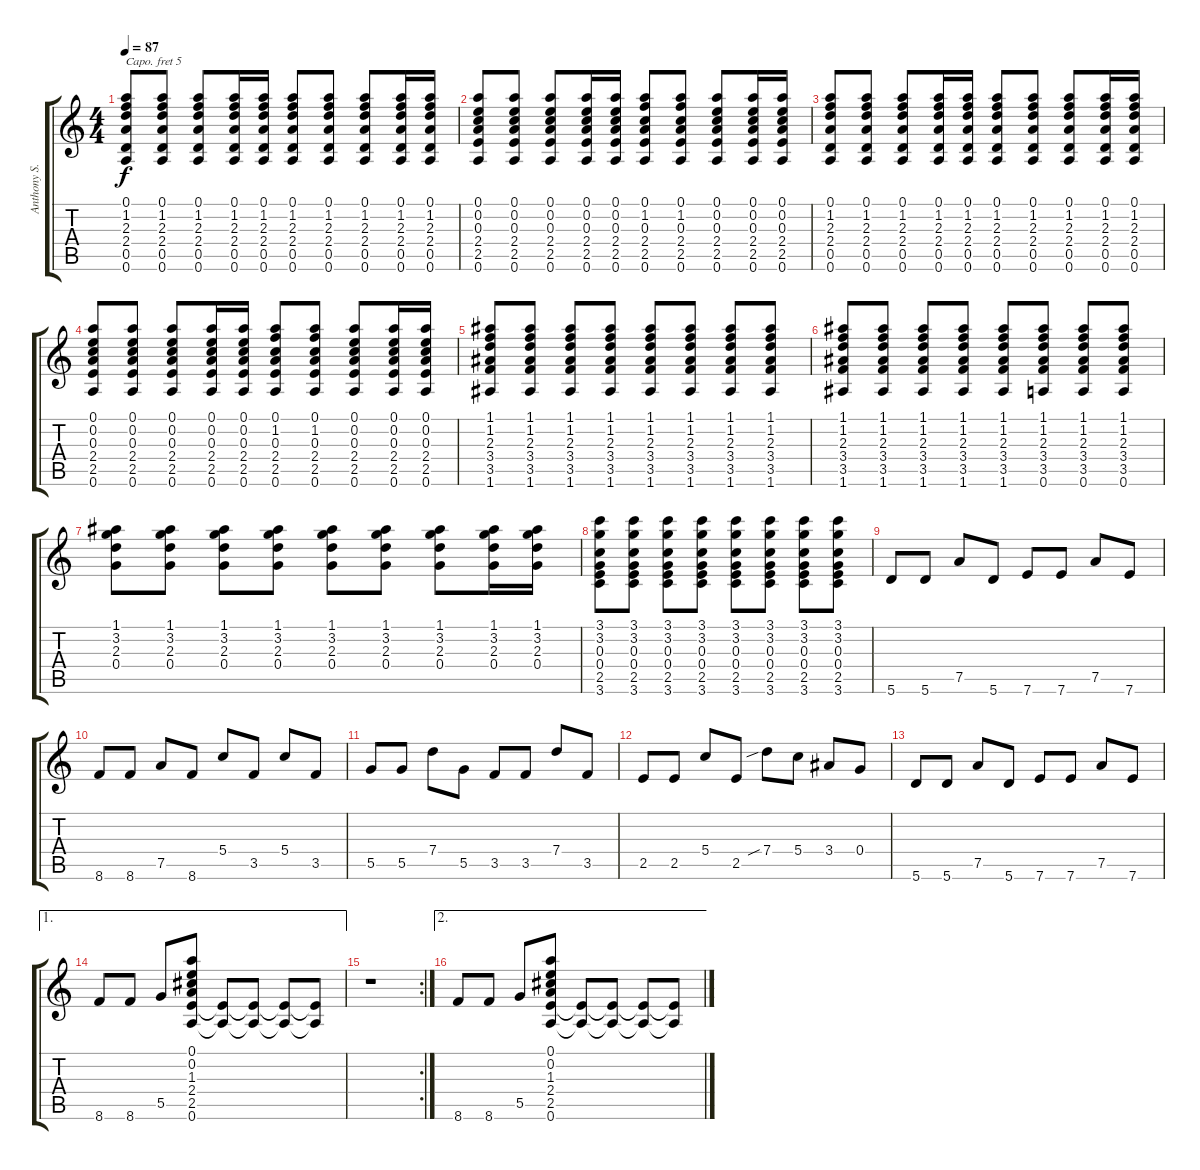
\track ("Anthony S." "Anthony S.") {instrument acousticguitarsteel}
\staff {score tabs}
\capo 5
\tuning (E4 B3 G3 D3 A2 E2) {hide}
\ts (4 4)
\tempo 87
\clef g2
\ks c
(0.1 1.2 2.3 2.4 0.5 0.6).8{dy f} (0.1 1.2 2.3 2.4 0.5 0.6).8 (0.1 1.2 2.3 2.4 0.5 0.6).8 (0.1 1.2 2.3 2.4 0.5 0.6).16 (0.1 1.2 2.3 2.4 0.5 0.6).16 (0.1 1.2 2.3 2.4 0.5 0.6).8 (0.1 1.2 2.3 2.4 0.5 0.6).8 (0.1 1.2 2.3 2.4 0.5 0.6).8 (0.1 1.2 2.3 2.4 0.5 0.6).16 (0.1 1.2 2.3 2.4 0.5 0.6).16 |
(0.1 0.2 0.3 2.4 2.5 0.6).8 (0.1 0.2 0.3 2.4 2.5 0.6).8 (0.1 0.2 0.3 2.4 2.5 0.6).8 (0.1 0.2 0.3 2.4 2.5 0.6).16 (0.1 0.2 0.3 2.4 2.5 0.6).16 (0.1 1.2 0.3 2.4 2.5 0.6).8 (0.1 1.2 0.3 2.4 2.5 0.6).8 (0.1 0.2 0.3 2.4 2.5 0.6).8 (0.1 0.2 0.3 2.4 2.5 0.6).16 (0.1 0.2 0.3 2.4 2.5 0.6).16 |
(0.1 1.2 2.3 2.4 0.5 0.6).8 (0.1 1.2 2.3 2.4 0.5 0.6).8 (0.1 1.2 2.3 2.4 0.5 0.6).8 (0.1 1.2 2.3 2.4 0.5 0.6).16 (0.1 1.2 2.3 2.4 0.5 0.6).16 (0.1 1.2 2.3 2.4 0.5 0.6).8 (0.1 1.2 2.3 2.4 0.5 0.6).8 (0.1 1.2 2.3 2.4 0.5 0.6).8 (0.1 1.2 2.3 2.4 0.5 0.6).16 (0.1 1.2 2.3 2.4 0.5 0.6).16 |
(0.1 0.2 0.3 2.4 2.5 0.6).8 (0.1 0.2 0.3 2.4 2.5 0.6).8 (0.1 0.2 0.3 2.4 2.5 0.6).8 (0.1 0.2 0.3 2.4 2.5 0.6).16 (0.1 0.2 0.3 2.4 2.5 0.6).16 (0.1 1.2 0.3 2.4 2.5 0.6).8 (0.1 1.2 0.3 2.4 2.5 0.6).8 (0.1 0.2 0.3 2.4 2.5 0.6).8 (0.1 0.2 0.3 2.4 2.5 0.6).16 (0.1 0.2 0.3 2.4 2.5 0.6).16 |
(1.1 1.2 2.3 3.4 3.5 1.6).8 (1.1 1.2 2.3 3.4 3.5 1.6).8 (1.1 1.2 2.3 3.4 3.5 1.6).8 (1.1 1.2 2.3 3.4 3.5 1.6).8 (1.1 1.2 2.3 3.4 3.5 1.6).8 (1.1 1.2 2.3 3.4 3.5 1.6).8 (1.1 1.2 2.3 3.4 3.5 1.6).8 (1.1 1.2 2.3 3.4 3.5 1.6).8 |
(1.1 1.2 2.3 3.4 3.5 1.6).8 (1.1 1.2 2.3 3.4 3.5 1.6).8 (1.1 1.2 2.3 3.4 3.5 1.6).8 (1.1 1.2 2.3 3.4 3.5 1.6).8 (1.1 1.2 2.3 3.4 3.5 1.6).8 (1.1 1.2 2.3 3.4 3.5 0.6).8 (1.1 1.2 2.3 3.4 3.5 0.6).8 (1.1 1.2 2.3 3.4 3.5 0.6).8 |
(1.1 3.2 2.3 0.4).8 (1.1 3.2 2.3 0.4).8 (1.1 3.2 2.3 0.4).8 (1.1 3.2 2.3 0.4).8 (1.1 3.2 2.3 0.4).8 (1.1 3.2 2.3 0.4).8 (1.1 3.2 2.3 0.4).8 (1.1 3.2 2.3 0.4).16 (1.1 3.2 2.3 0.4).16 |
(3.1 3.2 0.3 0.4 2.5 3.6).8 (3.1 3.2 0.3 0.4 2.5 3.6).8 (3.1 3.2 0.3 0.4 2.5 3.6).8 (3.1 3.2 0.3 0.4 2.5 3.6).8 (3.1 3.2 0.3 0.4 2.5 3.6).8 (3.1 3.2 0.3 0.4 2.5 3.6).8 (3.1 3.2 0.3 0.4 2.5 3.6).8 (3.1 3.2 0.3 0.4 2.5 3.6).8 |
5.6.8{volume 10 instrument electricguitarjazz} 5.6.8 7.5.8 5.6.8 7.6.8 7.6.8 7.5.8 7.6.8 |
8.6.8 8.6.8 7.5.8 8.6.8 5.4.8 3.5.8 5.4.8 3.5.8 |
5.5.8 5.5.8 7.4.8 5.5.8 3.5.8 3.5.8 7.4.8 3.5.8 |
2.5.8 2.5.8 5.4.8 2.5.8 7.4{sib}.8 5.4.8 3.4.8 0.4.8 |
5.6.8 5.6.8 7.5.8 5.6.8 7.6.8 7.6.8 7.5.8 7.6.8 |
\ae 1
8.6.8 8.6.8 5.5.8 (0.1 0.2 1.3 2.4 2.5 0.6).8 (2.5{t} 0.6{t}).8 (2.5{t} 0.6{t}).8 (2.5{t} 0.6{t}).8 (2.5{t} 0.6{t}).8 |
\rc 2
r.1 |
\ae 2
8.6.8 8.6.8 5.5.8 (0.1 0.2 1.3 2.4 2.5 0.6).8 (2.5{t} 0.6{t}).8 (2.5{t} 0.6{t}).8 (2.5{t} 0.6{t}).8 (2.5{t} 0.6{t}).8
